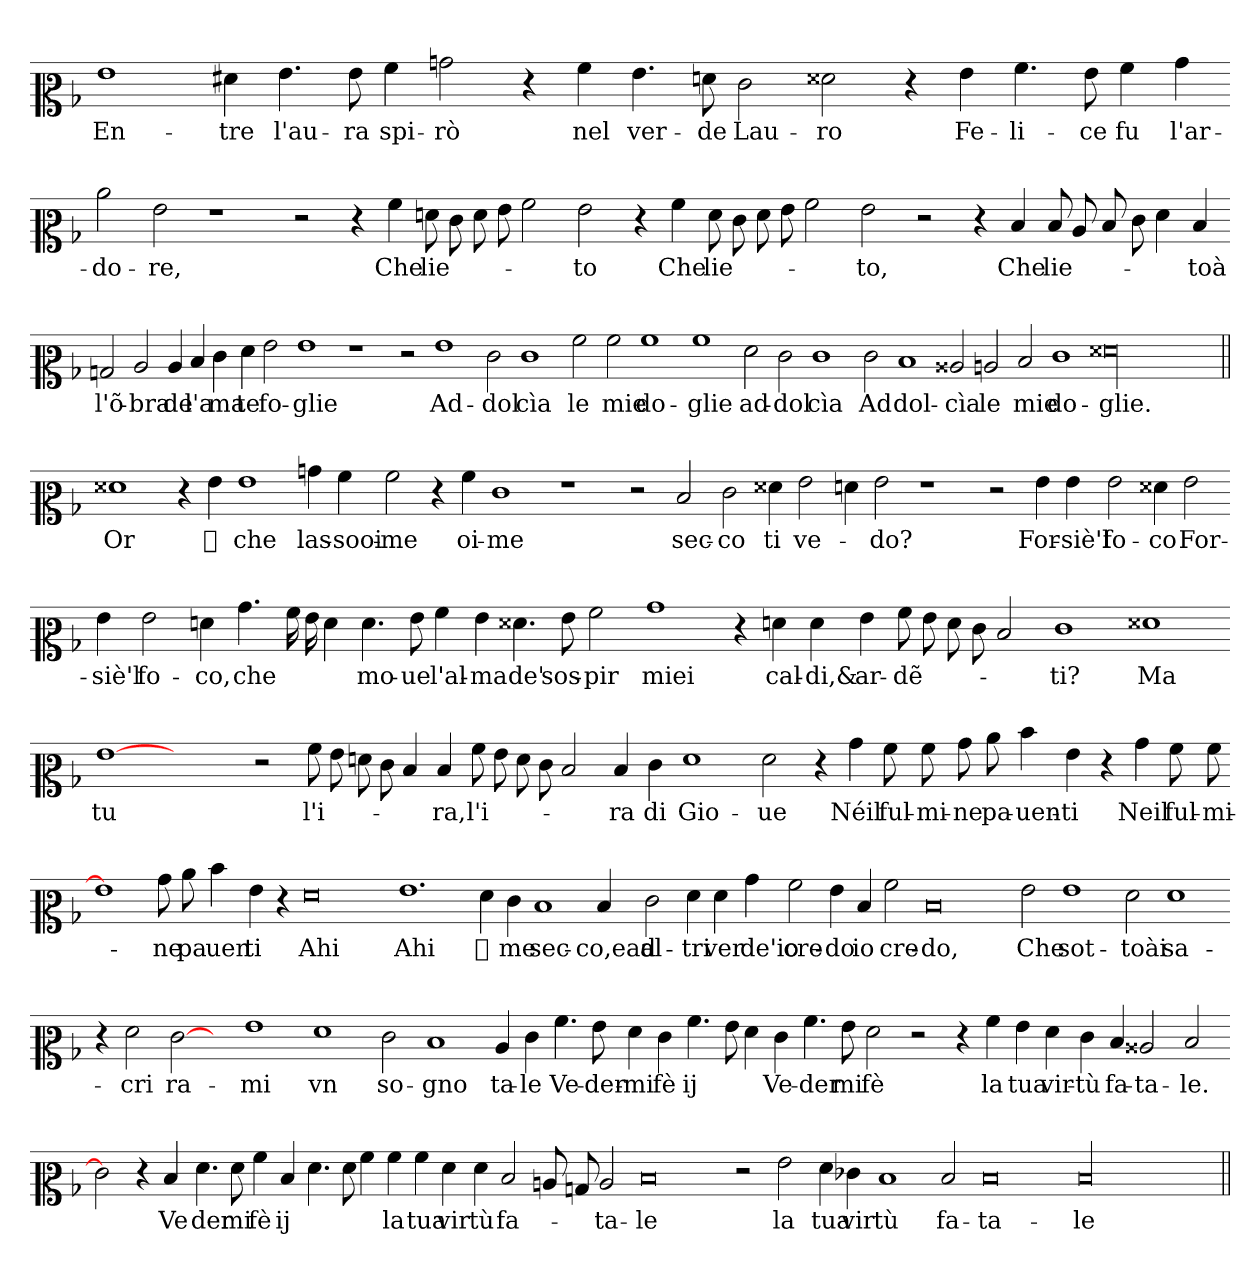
**kern	**text
*part1	*part1
*staff1	*staff1
*clefC2	*
*k[b-]	*
=	=
1g	En-
4f#X	tre
4.g	l'au-
8g	ra
4a	spi-
2b	rò
4r	.
4a	nel
4.g	ver-
8f	de
2e	Lau-
2f##X	ro
4r	.
4g	Fe-
4.a	li-
8g	ce
4a	fu
4b	l'ar-
=-	=-
2cc	do-
2g	re,
1r	.
2r	.
4r	.
4a	Che
8f	lie-
8e\	.
8f	.
8g	.
2a	.
2g	to
4r	.
4a	Che
8f	lie-
8e\	.
8f	.
8g	.
2a	.
2g	to,
2r	.
4r	.
4d	Che
8d	lie-
8c	.
8d	.
8e	.
4f	.
4d	toà
=-	=-
2B	l'õ-
2c	bra
4c	de
4d	l'a-
4e	ma-
4f	te
2g	fo-
1g	glie
1r	.
2r	.
1g	Ad-
2e	dol-
1e	cìa
2a	le
2a	mie
1a	do-
1a	glie
2f	ad-
2e	dol-
1e	cìa
2e	Ad-
1d	dol-
2c##X	cìa
2c	le
2d	mie
1e	do-
00f##X	glie.
=||	=||
1f##X	Or
4r	.
4g	ᵱ
1g	che
4b	las-
4a	sooi-
2a	me
4r	.
4a	oi-
1e	me
1r	.
2r	.
2d	sec-
2e	co
4f##X	ti
2g	ve-
4f	.
2g	do?
1r	.
2r	.
4g	For-
4g	siè'l
2g	fo-
4f##X	co
2g	For-
=-	=-
4g	siè'l
2g	fo-
4f	co,
4.b	che
16a	.
16g	.
4f	.
4.f	mo-
8g	ue
4a	l'al-
4g	ma
4.f##X	de'
8g	sos-
2a	pir
1b	miei
4r	.
4f	cal-
4f	di,&
4g	ar-
8a	dẽ-
8g	.
8f	.
8e\	.
2d	.
1e	ti?
1f##X	Ma
=-	=-
[1g	tu
1ryy	.
2r	.
8a	l'i-
8g	.
8f	.
8e\	.
4d	.
4d	ra,
8a	l'i-
8g	.
8f	.
8e\	.
2d	.
4d	ra
4e	di
1f	Gio-
2f	ue
4r	.
4b	Néil
8a	ful-
8a	mi-
8b	ne
8cc	pa-
4dd	uen-
4g	ti
4r	.
4b	Neil
8a	ful-
8a	mi-
=-	=-
1g]	.
8b	ne
8cc	pa-
4dd	uen-
4g	ti
4r	.
0f	Ahi
1.g	Ahi
4f	ᵱ
4e	me
1d	sec-
4d	co,ead-
2e	al-
4f	tri
4f	ver-
4b	de'io
2a	cre-
4g	do
4d	io
2a	cre-
0d	do,
2g	Che
1g	sot-
2f	toài
1f	sa-
=-	=-
4r	.
2f	cri
[2e	ra-
4ryy	.
1g	mi
1f	vn
2e	so-
1d	gno
4c	ta-
4e	le
4.a	Ve-
8g	der-
4f	mi
4e	fѐ
4.a	ij
8g	.
4f	.
4e	Ve-
4.a	der
8g	mi
2f	fѐ
2r	.
4r	.
4a	la
4g	tua
4f	vir-
4e	tù
4d	fa-
2c##X	ta-
2d	le.
=-	=-
2e]	.
4r	.
4d	Ve-
4.f	der
8f	mi
4a	fѐ
4d	ij
4.f	.
8f	.
4a	.
4a	la
4a	tua
4f	vir-
4f	tù
2d	fa-
8c	.
8B	.
2c	ta-
0d	le
2r	.
2g	la
4f	tua
4e-X	vir-
1d	tù
2d	fa-
0d	ta-
00d/	le
=||	=||
*-	*-
